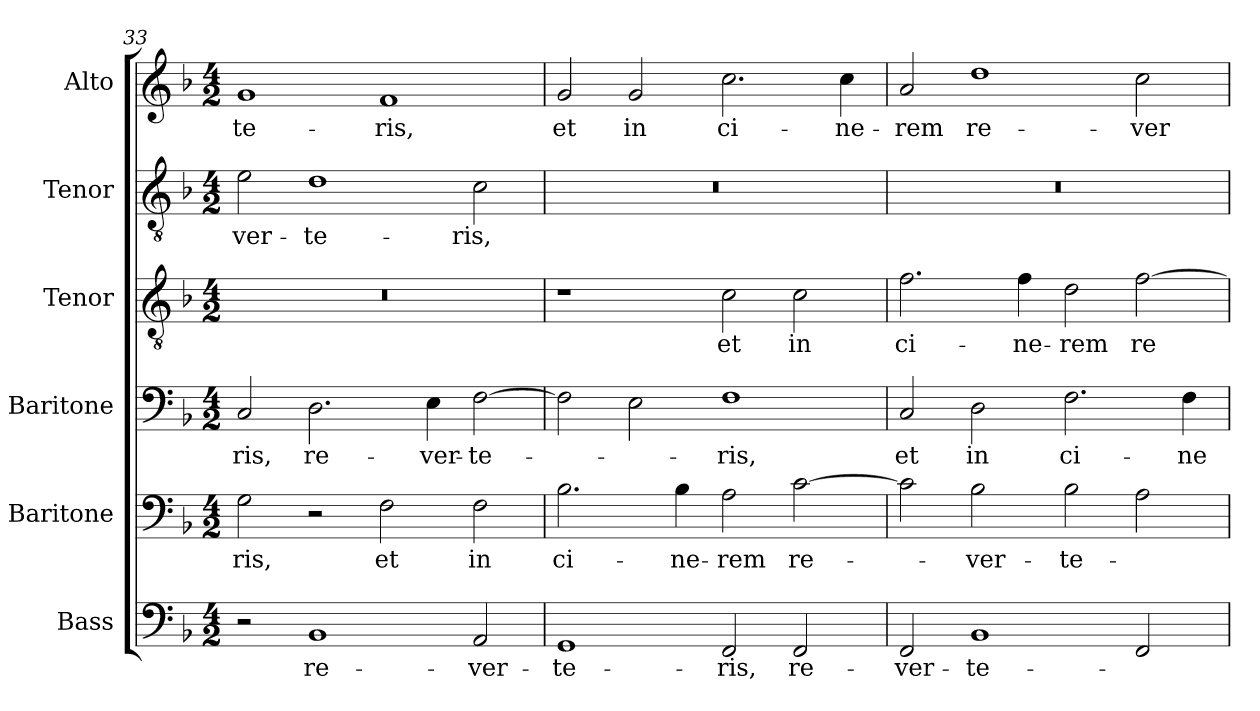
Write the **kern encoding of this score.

**kern	**text	**kern	**text	**kern	**text	**kern	**text	**kern	**text	**kern	**text
*part6	*part6	*part5	*part5	*part4	*part4	*part3	*part3	*part2	*part2	*part1	*part1
*staff6	*staff6	*staff5	*staff5	*staff4	*staff4	*staff3	*staff3	*staff2	*staff2	*staff1	*staff1
*I"Bass	*	*I"Baritone	*	*I"Baritone	*	*I"Tenor	*	*I"Tenor	*	*I"Alto	*
*I'B.	*	*I'Bar.	*	*I'Bar.	*	*I'T.	*	*I'T.	*	*I'A.	*
*clefF4	*	*clefF4	*	*clefF4	*	*clefGv2	*	*clefGv2	*	*clefG2	*
*	*	*	*	*	*	*ITrd7c12	*	*ITrd7c12	*	*	*
*k[b-]	*	*k[b-]	*	*k[b-]	*	*k[b-]	*	*k[b-]	*	*k[b-]	*
*F:	*	*F:	*	*F:	*	*F:	*	*F:	*	*F:	*
*M4/2	*	*M4/2	*	*M4/2	*	*M4/2	*	*M4/2	*	*M4/2	*
=33	=33	=33	=33	=33	=33	=33	=33	=33	=33	=33	=33
!	!	!	!LO:LY:b:color=#000000	!	!	!	!	!	!	!	!
!	!	!	!	!	!LO:LY:b:color=#000000	!LO:N:vis=1	!	!	!	!	!
!	!	!	!	!	!	!	!	!	!LO:LY:b:color=#000000	!	!
!	!	!	!	!	!	!	!	!	!	!	!LO:LY:b:color=#000000
2r	.	2Gi\	-ris,	2Ci/	-ris,	0r	.	2Ei\	-ver-	1gi	-te-
!	!LO:LY:b:color=#000000	!	!	!	!	!	!	!	!	!	!
!	!	!	!	!	!LO:LY:b:color=#000000	!	!	!	!	!	!
!	!	!	!	!	!	!	!	!	!LO:LY:b:color=#000000	!	!
1BB-i	re-	2r	.	2.Di\	re-	.	.	1Di	-te-	.	.
!	!	!	!LO:LY:b:color=#000000	!	!	!	!	!	!	!	!
!	!	!	!	!	!	!	!	!	!	!	!LO:LY:b:color=#000000
.	.	2Fi\	et	.	.	.	.	.	.	1fi	-ris,
!	!	!	!	!	!LO:LY:b:color=#000000	!	!	!	!	!	!
.	.	.	.	4Ei\	-ver-	.	.	.	.	.	.
!	!LO:LY:b:color=#000000	!	!	!	!	!	!	!	!	!	!
!	!	!	!LO:LY:b:color=#000000	!	!	!	!	!	!	!	!
!	!	!	!	!	!LO:LY:b:color=#000000	!	!	!	!	!	!
!	!	!	!	!	!	!	!	!	!LO:LY:b:color=#000000	!	!
2AAi/	-ver-	2Fi\	in	[2Fi\	-te-	.	.	2Ci\	-ris,	.	.
=34	=34	=34	=34	=34	=34	=34	=34	=34	=34	=34	=34
!	!LO:LY:b:color=#000000	!	!	!	!	!	!	!	!	!	!
!	!	!	!LO:LY:b:color=#000000	!	!	!	!	!LO:N:vis=1	!	!	!
!	!	!	!	!	!	!	!	!	!	!	!LO:LY:b:color=#000000
1GGi	-te-	2.B-i\	ci-	2Fi\]	.	1r	.	0r	.	2gi/	et
!	!	!	!	!	!	!	!	!	!	!	!LO:LY:b:color=#000000
.	.	.	.	2Ei\	.	.	.	.	.	2gi/	in
!	!	!	!LO:LY:b:color=#000000	!	!	!	!	!	!	!	!
.	.	4B-i\	-ne-	.	.	.	.	.	.	.	.
!	!LO:LY:b:color=#000000	!	!	!	!	!	!	!	!	!	!
!	!	!	!LO:LY:b:color=#000000	!	!	!	!	!	!	!	!
!	!	!	!	!	!LO:LY:b:color=#000000	!	!	!	!	!	!
!	!	!	!	!	!	!	!LO:LY:b:color=#000000	!	!	!	!
!	!	!	!	!	!	!	!	!	!	!	!LO:LY:b:color=#000000
2FFi/	-ris,	2Ai\	-rem	1Fi	-ris,	2Ci\	et	.	.	2.cci\	ci-
!	!LO:LY:b:color=#000000	!	!	!	!	!	!	!	!	!	!
!	!	!	!LO:LY:b:color=#000000	!	!	!	!	!	!	!	!
!	!	!	!	!	!	!	!LO:LY:b:color=#000000	!	!	!	!
2FFi/	re-	[2ci\	re-	.	.	2Ci\	in	.	.	.	.
!	!	!	!	!	!	!	!	!	!	!	!LO:LY:b:color=#000000
.	.	.	.	.	.	.	.	.	.	4cci\	-ne-
=35	=35	=35	=35	=35	=35	=35	=35	=35	=35	=35	=35
!	!LO:LY:b:color=#000000	!	!	!	!	!	!	!	!	!	!
!	!	!	!	!	!LO:LY:b:color=#000000	!	!	!	!	!	!
!	!	!	!	!	!	!	!LO:LY:b:color=#000000	!LO:N:vis=1	!	!	!
!	!	!	!	!	!	!	!	!	!	!	!LO:LY:b:color=#000000
2FFi/	-ver-	2ci\]	.	2Ci/	et	2.Fi\	ci-	0r	.	2ai/	-rem
!	!LO:LY:b:color=#000000	!	!	!	!	!	!	!	!	!	!
!	!	!	!LO:LY:b:color=#000000	!	!	!	!	!	!	!	!
!	!	!	!	!	!LO:LY:b:color=#000000	!	!	!	!	!	!
!	!	!	!	!	!	!	!	!	!	!	!LO:LY:b:color=#000000
1BB-i	-te-	2B-i\	-ver-	2Di\	in	.	.	.	.	1ddi	re-
!	!	!	!	!	!	!	!LO:LY:b:color=#000000	!	!	!	!
.	.	.	.	.	.	4Fi\	-ne-	.	.	.	.
!	!	!	!LO:LY:b:color=#000000	!	!	!	!	!	!	!	!
!	!	!	!	!	!LO:LY:b:color=#000000	!	!	!	!	!	!
!	!	!	!	!	!	!	!LO:LY:b:color=#000000	!	!	!	!
.	.	2B-i\	-te-	2.Fi\	ci-	2Di\	-rem	.	.	.	.
!	!	!	!	!	!	!	!LO:LY:b:color=#000000	!	!	!	!
!	!	!	!	!	!	!	!	!	!	!	!LO:LY:b:color=#000000
2FFi/	.	2Ai\	.	.	.	[2Fi\	re-	.	.	2cci\	-ver-
!	!	!	!	!	!LO:LY:b:color=#000000	!	!	!	!	!	!
.	.	.	.	4Fi\	-ne-	.	.	.	.	.	.
=	=	=	=	=	=	=	=	=	=	=	=
*-	*-	*-	*-	*-	*-	*-	*-	*-	*-	*-	*-
